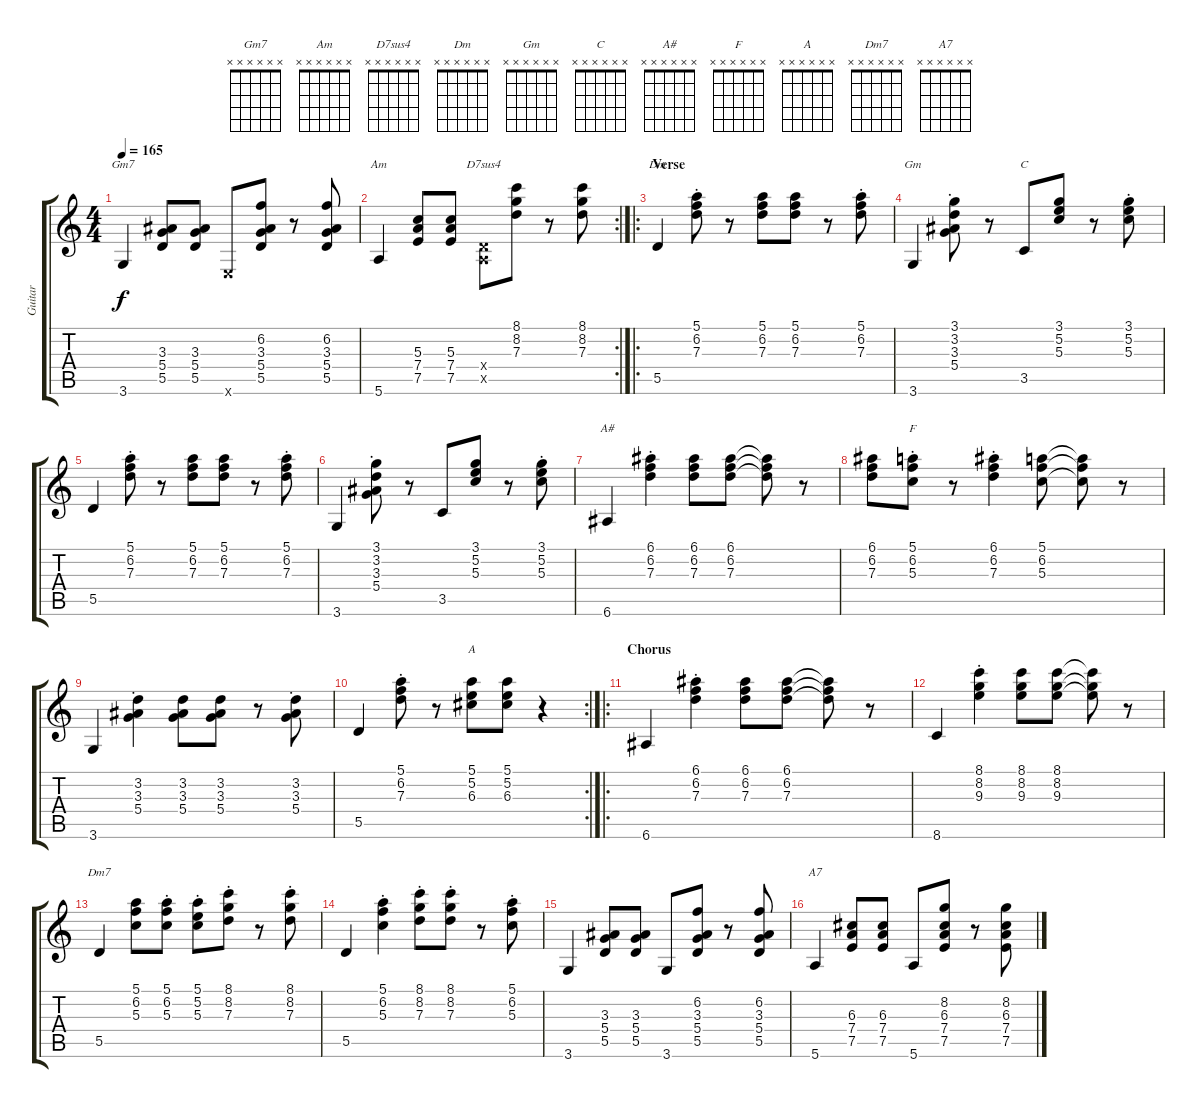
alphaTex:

\track ("Guitar" "Guitar") {instrument acousticguitarsteel}
\staff {score tabs}
\tuning (E4 B3 G3 D3 A2 E2) {hide}
\chord ("Gm7" x x x x x x) {firstfret 0}
\chord ("Am" x x x x x x) {firstfret 0}
\chord ("D7sus4" x x x x x x) {firstfret 0}
\chord ("Dm" x x x x x x) {firstfret 0}
\chord ("Gm" x x x x x x) {firstfret 0}
\chord ("C" x x x x x x) {firstfret 0}
\chord ("A#" x x x x x x) {firstfret 0}
\chord ("F" x x x x x x) {firstfret 0}
\chord ("A" x x x x x x) {firstfret 0}
\chord ("Dm7" x x x x x x) {firstfret 0}
\chord ("A7" x x x x x x) {firstfret 0}
\ts (4 4)
\tempo 165
\clef g2
\ks c
3.6.4{ch "Gm7" dy f} (3.3 5.4 5.5).8 (3.3 5.4 5.5).8 0.6{x}.8 (6.2 3.3 5.4 5.5).8 r.8 (6.2 3.3 5.4 5.5).8 |
\rc 2
5.6.4{ch "Am"} (5.3 7.4 7.5).8 (5.3 7.4 7.5).8 (0.4{x} 0.5{x}).8{ch "D7sus4"} (8.1 8.2 7.3).8 r.8 (8.1 8.2 7.3).8 |
\ro
\section ("" "Verse")
5.5.4{ch "Dm"} (5.1{st} 6.2{st} 7.3{st}).8 r.8 (5.1 6.2 7.3).8 (5.1 6.2 7.3).8 r.8 (5.1{st} 6.2{st} 7.3{st}).8 |
3.6.4{ch "Gm"} (3.1{st} 3.2{st} 3.3{st} 5.4{st}).8 r.8 3.5.8{ch "C"} (3.1 5.2 5.3).8 r.8 (3.1{st} 5.2{st} 5.3{st}).8 |
5.5.4 (5.1{st} 6.2{st} 7.3{st}).8 r.8 (5.1 6.2 7.3).8 (5.1 6.2 7.3).8 r.8 (5.1{st} 6.2{st} 7.3{st}).8 |
3.6.4 (3.1{st} 3.2{st} 3.3{st} 5.4{st}).8 r.8 3.5.8 (3.1 5.2 5.3).8 r.8 (3.1{st} 5.2{st} 5.3{st}).8 |
6.6.4{ch "A#"} (6.1{st} 6.2{st} 7.3{st}).4 (6.1 6.2 7.3).8 (6.1 6.2 7.3).8 (6.1{t} 6.2{t} 7.3{t}).8 r.8 |
(6.1 6.2 7.3).8 (5.1{st} 6.2{st} 5.3{st}).8{ch "F"} r.8 (6.1{st} 6.2{st} 7.3{st}).4 (5.1 6.2 5.3).8 (5.1{t} 6.2{t} 5.3{t}).8 r.8 |
3.6.4 (3.2{st} 3.3{st} 5.4{st}).4 (3.2 3.3 5.4).8 (3.2 3.3 5.4).8 r.8 (3.2{st} 3.3{st} 5.4{st}).8 |
\rc 2
5.5.4 (5.1{st} 6.2{st} 7.3{st}).8 r.8 (5.1 5.2 6.3).8{ch "A"} (5.1 5.2 6.3).8 r.4 |
\ro
\section ("" "Chorus")
6.6.4 (6.1{st} 6.2{st} 7.3{st}).4 (6.1 6.2 7.3).8 (6.1 6.2 7.3).8 (6.1{t} 6.2{t} 7.3{t}).8 r.8 |
8.6.4 (8.1{st} 8.2{st} 9.3{st}).4 (8.1 8.2 9.3).8 (8.1 8.2 9.3).8 (8.1{t} 8.2{t} 9.3{t}).8 r.8 |
5.5.4{ch "Dm7"} (5.1 6.2 5.3).8 (5.1{st} 6.2{st} 5.3{st}).8 (5.1{st} 5.2{st} 5.3{st}).8 (8.1{st} 8.2{st} 7.3{st}).8 r.8 (8.1{st} 8.2{st} 7.3{st}).8 |
5.5.4 (5.1{st} 6.2{st} 5.3{st}).4 (8.1{st} 8.2{st} 7.3{st}).8 (8.1{st} 8.2{st} 7.3{st}).8 r.8 (5.1{st} 6.2{st} 5.3{st}).8 |
3.6.4 (3.3 5.4 5.5).8 (3.3 5.4 5.5).8 3.6.8 (6.2 3.3 5.4 5.5).8 r.8 (6.2 3.3 5.4 5.5).8 |
5.6.4{ch "A7"} (6.3 7.4 7.5).8 (6.3 7.4 7.5).8 5.6.8 (8.2 6.3 7.4 7.5).8 r.8 (8.2 6.3 7.4 7.5).8
